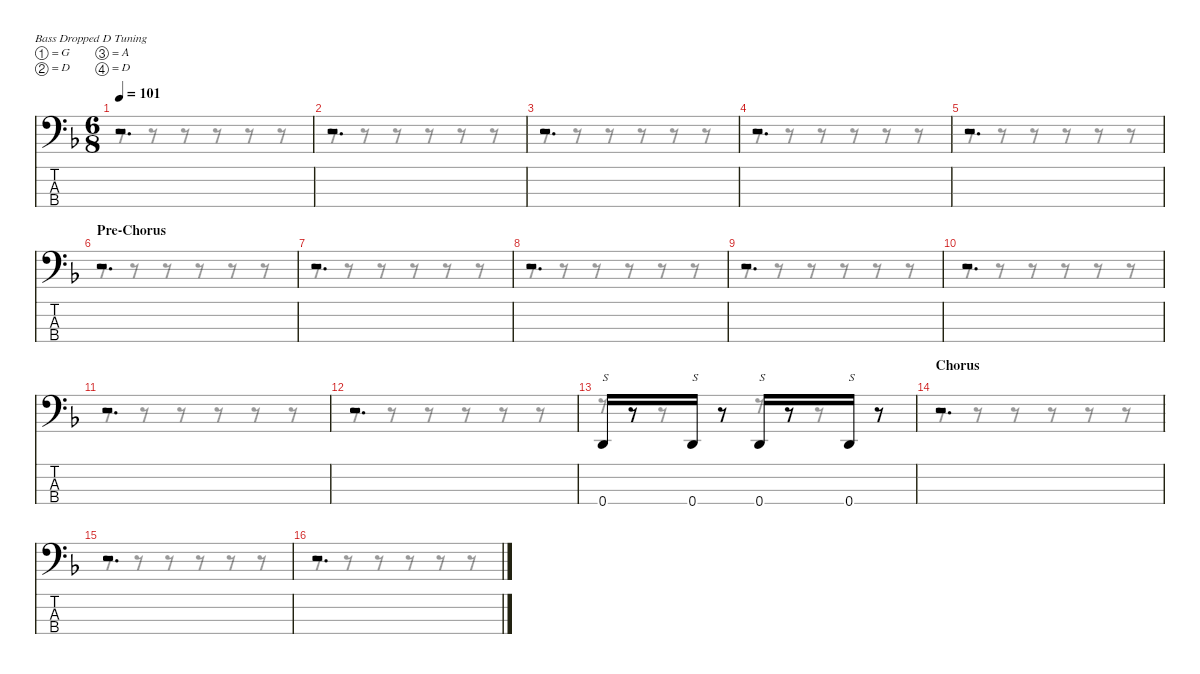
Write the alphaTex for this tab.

\defaultSystemsLayout 4
\hideDynamics
\bracketExtendMode nobrackets
\singleTrackTrackNamePolicy hidden
\multiTrackTrackNamePolicy hidden
\otherSystemsTrackNameOrientation horizontal
\track ("M. Mendez (Slap Overdub)" "el.bs.") {instrument slapbass1}
\staff {score tabs}
\tuning (G2 D2 A1 D1)
\voice
\ts (6 8)
\tempo 101
\clef f4
\ks dminor
r.2{d dy ff beam Up} |
r.2{d beam Up} |
r.2{d beam Up} |
r.2{d beam Up} |
r.2{d beam Up} |
\section ("" "Pre-Chorus")
r.2{d beam Up} |
r.2{d beam Up} |
r.2{d beam Up} |
r.2{d beam Up} |
r.2{d beam Up} |
r.2{d beam Up} |
r.2{d beam Up} |
0.4{acc forcenatural}.16{txt "S" beam Up} r.8{beam Up} 0.4{acc forcenatural}.16{txt "S" beam Up} r.8{beam Up} 0.4{acc forcenatural}.16{txt "S" beam Up} r.8{beam Up} 0.4{acc forcenatural}.16{txt "S" beam Up} r.8{beam Up} |
\section ("" "Chorus")
r.2{d beam Up} |
r.2{d beam Up} |
r.2{d beam Up}
\voice
\clef f4
\ottava regular
\simile none
\ks dminor
r.8{dy mf beam Down} r.8{beam Down} r.8{beam Down} r.8{beam Down} r.8{beam Down} r.8{beam Down} |
r.8{beam Down} r.8{beam Down} r.8{beam Down} r.8{beam Down} r.8{beam Down} r.8{beam Down} |
r.8{beam Down} r.8{beam Down} r.8{beam Down} r.8{beam Down} r.8{beam Down} r.8{beam Down} |
r.8{beam Down} r.8{beam Down} r.8{beam Down} r.8{beam Down} r.8{beam Down} r.8{beam Down} |
r.8{beam Down} r.8{beam Down} r.8{beam Down} r.8{beam Down} r.8{beam Down} r.8{beam Down} |
r.8{beam Down} r.8{beam Down} r.8{beam Down} r.8{beam Down} r.8{beam Down} r.8{beam Down} |
r.8{beam Down} r.8{beam Down} r.8{beam Down} r.8{beam Down} r.8{beam Down} r.8{beam Down} |
r.8{beam Down} r.8{beam Down} r.8{beam Down} r.8{beam Down} r.8{beam Down} r.8{beam Down} |
r.8{beam Down} r.8{beam Down} r.8{beam Down} r.8{beam Down} r.8{beam Down} r.8{beam Down} |
r.8{beam Down} r.8{beam Down} r.8{beam Down} r.8{beam Down} r.8{beam Down} r.8{beam Down} |
r.8{beam Down} r.8{beam Down} r.8{beam Down} r.8{beam Down} r.8{beam Down} r.8{beam Down} |
r.8{beam Down} r.8{beam Down} r.8{beam Down} r.8{beam Down} r.8{beam Down} r.8{beam Down} |
r.8{beam Down} r.8{beam Down} r.8{beam Down} r.8{beam Down} r.8{beam Down} r.8{beam Down} |
r.8{beam Down} r.8{beam Down} r.8{beam Down} r.8{beam Down} r.8{beam Down} r.8{beam Down} |
r.8{beam Down} r.8{beam Down} r.8{beam Down} r.8{beam Down} r.8{beam Down} r.8{beam Down} |
r.8{beam Down} r.8{beam Down} r.8{beam Down} r.8{beam Down} r.8{beam Down} r.8{beam Down}
